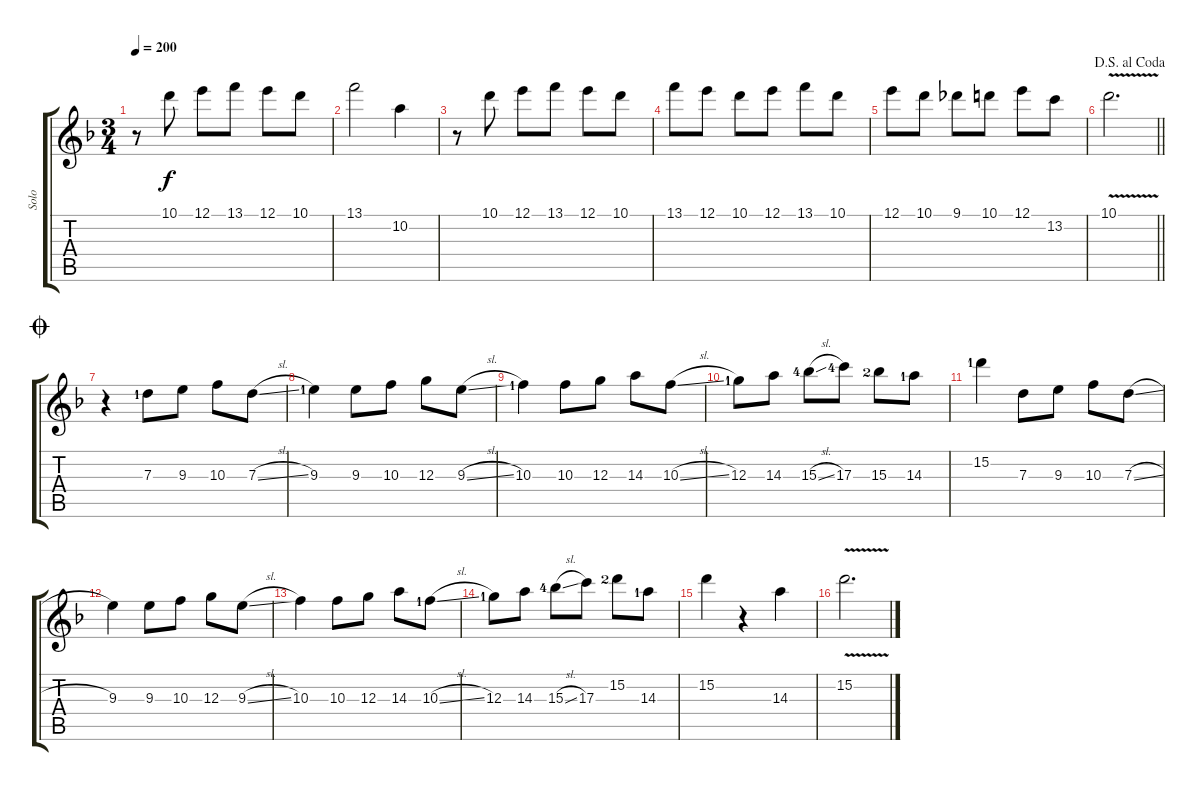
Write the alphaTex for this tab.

\track ("Solo" "Solo") {instrument overdrivenguitar}
\staff {score tabs}
\tuning (E4 B3 G3 D3 A2 E2) {hide}
\ts (3 4)
\tempo 200
\clef g2
\ks dminor
r.8{dy f} 10.1.8 12.1.8 13.1.8 12.1.8 10.1.8 |
13.1.2 10.2.4 |
r.8 10.1.8 12.1.8 13.1.8 12.1.8 10.1.8 |
13.1.8 12.1.8 10.1.8 12.1.8 13.1.8 10.1.8 |
12.1.8 10.1.8 9.1.8 10.1.8 12.1.8 13.2.8 |
\jump dalsegnoalcoda
\barLineRight lightlight
10.1{v}.2{d} |
\jump coda
r.4 7.3{lf 2}.8 9.3.8 10.3.8 7.3{sl}.8 |
9.3{lf 2}.4 9.3.8 10.3.8 12.3.8 9.3{sl}.8 |
10.3{lf 2}.4 10.3.8 12.3.8 14.3.8 10.3{sl}.8 |
12.3{lf 2}.8 14.3.8 15.3{sl lf 5}.8 17.3{lf 5}.8 15.3{lf 3}.8 14.3{lf 2}.8 |
15.2{lf 2}.4 7.3.8 9.3.8 10.3.8 7.3{sl}.8 |
9.3.4 9.3.8 10.3.8 12.3.8 9.3{sl}.8 |
10.3.4 10.3.8 12.3.8 14.3.8 10.3{sl lf 2}.8 |
12.3{lf 2}.8 14.3.8 15.3{sl lf 5}.8 17.3.8 15.2{lf 3}.8 14.3{lf 2}.8 |
15.2.4 r.4 14.3.4 |
15.2{v}.2{d}
